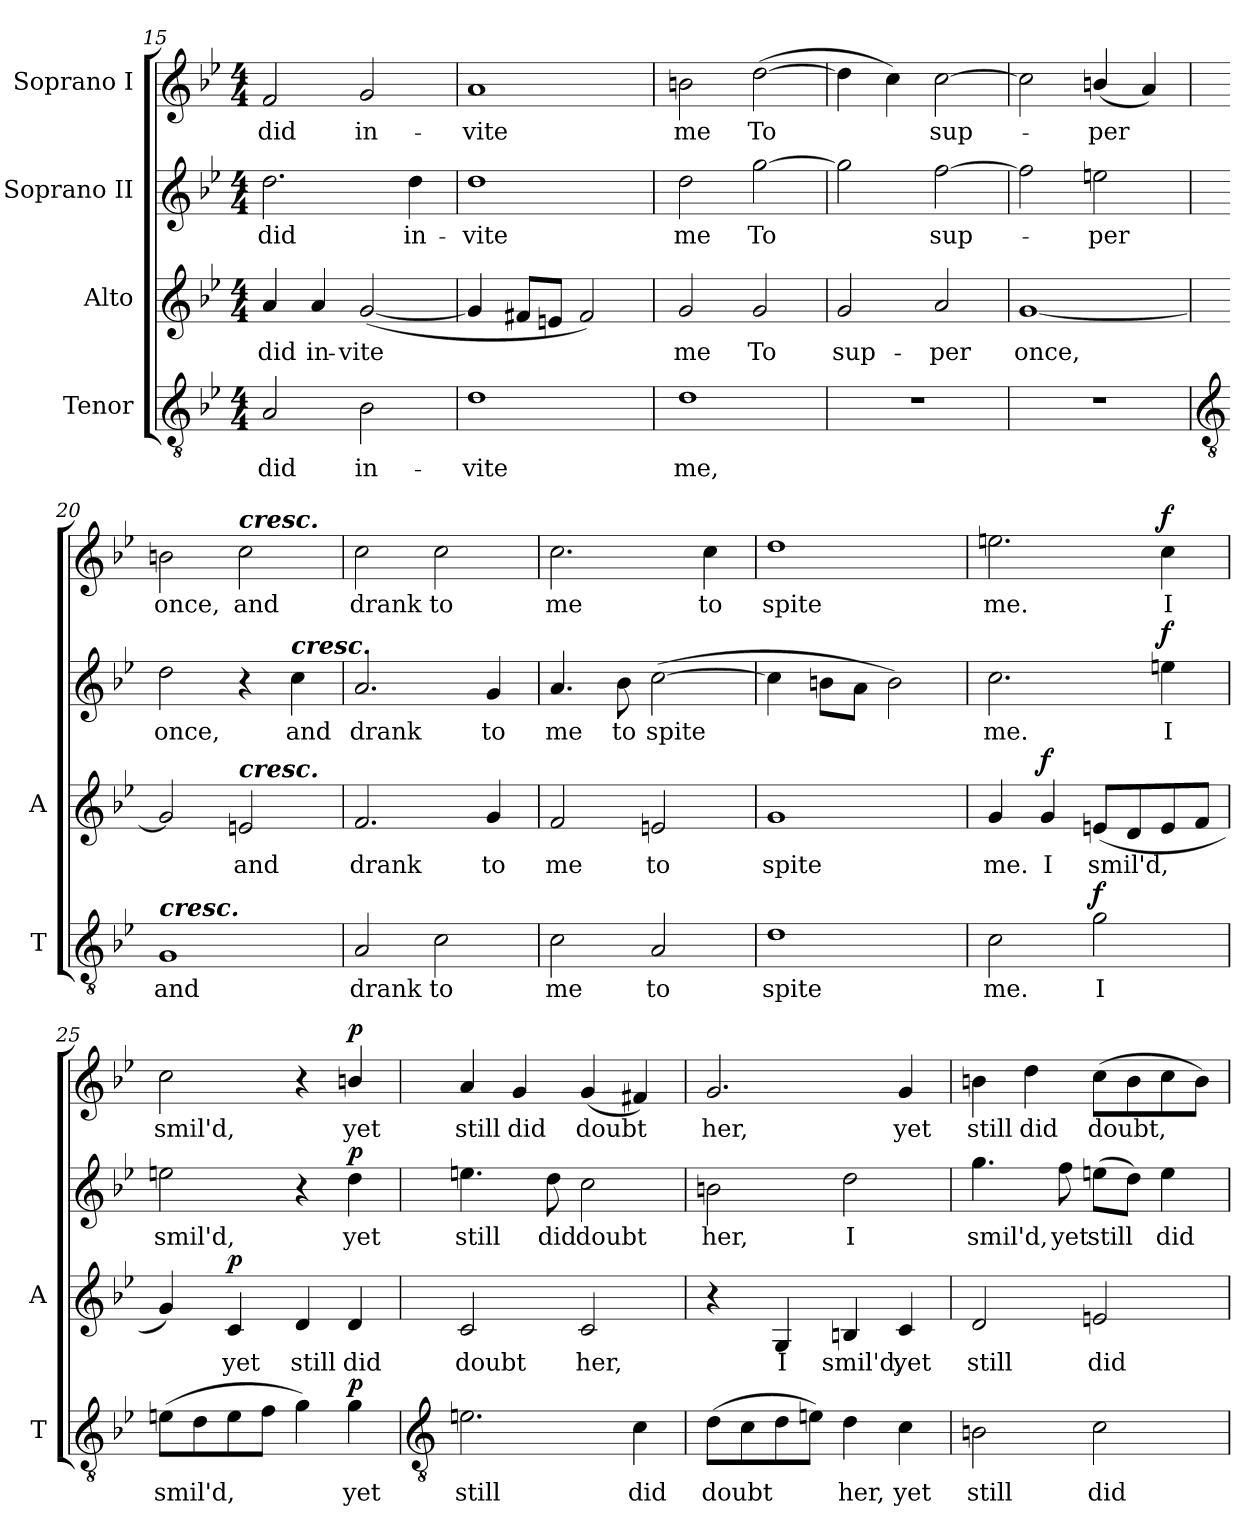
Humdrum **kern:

**kern	**text	**dynam	**kern	**text	**dynam	**kern	**text	**dynam	**kern	**text	**dynam
*part4	*part4	*part4	*part3	*part3	*part3	*part2	*part2	*part2	*part1	*part1	*part1
*staff4	*staff4	*staff4	*staff3	*staff3	*staff3	*staff2	*staff2	*staff2	*staff1	*staff1	*staff1
*I"Tenor	*	*	*I"Alto	*	*	*I"Soprano II	*	*	*I"Soprano I	*	*
*I'T	*	*	*I'A	*	*	*	*	*	*	*	*
*clefGv2	*	*	*clefG2	*	*	*clefG2	*	*	*clefG2	*	*
*k[b-e-]	*	*	*k[b-e-]	*	*	*k[b-e-]	*	*	*k[b-e-]	*	*
*B-:	*	*	*B-:	*	*	*B-:	*	*	*B-:	*	*
*M4/4	*	*	*M4/4	*	*	*M4/4	*	*	*M4/4	*	*
=15	=15	=15	=15	=15	=15	=15	=15	=15	=15	=15	=15
!	!LO:LY:b	!	!	!LO:LY:b	!	!	!LO:LY:b	!	!	!LO:LY:b	!
2A	did	.	4a	did	.	2.dd	did	.	2f	did	.
!	!	!	!	!LO:LY:b	!	!	!	!	!	!	!
.	.	.	4a	in-	.	.	.	.	.	.	.
!	!LO:LY:b	!	!	!LO:LY:b	!	!	!	!	!	!LO:LY:b	!
2B-	in-	.	(<[2g	-vite	.	.	.	.	2g	in-	.
!	!	!	!	!	!	!	!LO:LY:b	!	!	!	!
.	.	.	.	.	.	4dd	in-	.	.	.	.
=16	=16	=16	=16	=16	=16	=16	=16	=16	=16	=16	=16
!	!LO:LY:b	!	!	!	!	!	!LO:LY:b	!	!	!LO:LY:b	!
1d	-vite	.	4g]	.	.	1dd	-vite	.	1a	-vite	.
.	.	.	8f#XL	.	.	.	.	.	.	.	.
.	.	.	8enJ	.	.	.	.	.	.	.	.
.	.	.	2f#)	.	.	.	.	.	.	.	.
=17	=17	=17	=17	=17	=17	=17	=17	=17	=17	=17	=17
!	!LO:LY:b	!	!	!LO:LY:b	!	!	!LO:LY:b	!	!	!LO:LY:b	!
1d	me,	.	2g	me	.	2dd	me	.	2bn	me	.
!	!	!	!	!LO:LY:b	!	!	!LO:LY:b	!	!	!LO:LY:b	!
.	.	.	2g	To	.	[2gg	To	.	(>[2dd	To	.
=18	=18	=18	=18	=18	=18	=18	=18	=18	=18	=18	=18
!	!	!	!	!LO:LY:b	!	!	!	!	!	!	!
1r	.	.	2g	sup-	.	2gg]	.	.	4dd]	.	.
.	.	.	.	.	.	.	.	.	4cc)	.	.
!	!	!	!	!LO:LY:b	!	!	!LO:LY:b	!	!	!LO:LY:b	!
.	.	.	2a	-per	.	[2ff	sup-	.	[2cc	sup-	.
=19	=19	=19	=19	=19	=19	=19	=19	=19	=19	=19	=19
!	!	!	!	!LO:LY:b	!	!	!	!	!	!	!
1r	.	.	[1g	once,	.	2ff]	.	.	2cc]	.	.
!	!	!	!	!	!	!	!LO:LY:b	!	!	!LO:LY:b	!
.	.	.	.	.	.	2een	per	.	(<4bn/	per	.
.	.	.	.	.	.	.	.	.	4a)	.	.
!!LO:LB:g=z
=20	=20	=20	=20	=20	=20	=20	=20	=20	=20	=20	=20
*clefGv2	*	*	*	*	*	*	*	*	*	*	*
!LO:TX:a:Bi:t=cresc.	!	!	!	!	!	!	!	!	!	!	!
!	!LO:LY:b	!	!	!	!	!	!LO:LY:b	!	!	!LO:LY:b	!
1G	and	.	2g]	.	.	2dd	once,	.	2bn	once,	.
!	!	!	!	!	!	!	!	!	!LO:TX:a:Bi:t=cresc.	!	!
!	!	!	!LO:TX:a:Bi:t=cresc.	!	!	!	!	!	!	!	!
!	!	!	!	!LO:LY:b	!	!	!	!	!	!LO:LY:b	!
.	.	.	2en	and	.	4r	.	.	2cc	and	.
!	!	!	!	!	!	!LO:TX:a:Bi:t=cresc.	!	!	!	!	!
!	!	!	!	!	!	!	!LO:LY:b	!	!	!	!
.	.	.	.	.	.	4cc	and	.	.	.	.
=21	=21	=21	=21	=21	=21	=21	=21	=21	=21	=21	=21
!	!LO:LY:b	!	!	!LO:LY:b	!	!	!LO:LY:b	!	!	!LO:LY:b	!
2A	drank	.	2.f	drank	.	2.a	drank	.	2cc	drank	.
!	!LO:LY:b	!	!	!	!	!	!	!	!	!LO:LY:b	!
2c	to	.	.	.	.	.	.	.	2cc	to	.
!	!	!	!	!LO:LY:b	!	!	!LO:LY:b	!	!	!	!
.	.	.	4g	to	.	4g	to	.	.	.	.
=22	=22	=22	=22	=22	=22	=22	=22	=22	=22	=22	=22
!	!LO:LY:b	!	!	!LO:LY:b	!	!	!LO:LY:b	!	!	!LO:LY:b	!
2c	me	.	2f	me	.	4.a	me	.	2.cc	me	.
!	!	!	!	!	!	!	!LO:LY:b	!	!	!	!
.	.	.	.	.	.	8b-	to	.	.	.	.
!	!LO:LY:b	!	!	!LO:LY:b	!	!	!LO:LY:b	!	!	!	!
2A	to	.	2en	to	.	(>[2cc	spite	.	.	.	.
!	!	!	!	!	!	!	!	!	!	!LO:LY:b	!
.	.	.	.	.	.	.	.	.	4cc	to	.
=23	=23	=23	=23	=23	=23	=23	=23	=23	=23	=23	=23
!	!LO:LY:b	!	!	!LO:LY:b	!	!	!	!	!	!LO:LY:b	!
1d	spite	.	1g	spite	.	4cc]	.	.	1dd	spite	.
.	.	.	.	.	.	8bn\L	.	.	.	.	.
.	.	.	.	.	.	8a\J	.	.	.	.	.
.	.	.	.	.	.	2b\)	.	.	.	.	.
=24	=24	=24	=24	=24	=24	=24	=24	=24	=24	=24	=24
!	!LO:LY:b	!	!	!LO:LY:b	!	!	!LO:LY:b	!	!	!LO:LY:b	!
2c	me.	.	4g	me.	.	2.cc	me.	.	2.een	me.	.
!	!	!	!	!LO:LY:b	!LO:DY:b	!	!	!	!	!	!
.	.	.	4g	I	f	.	.	.	.	.	.
!	!LO:LY:b	!LO:DY:b	!	!LO:LY:b	!	!	!	!	!	!	!
2g	I	f	(<8enL	smil'd,	.	.	.	.	.	.	.
.	.	.	8d	.	.	.	.	.	.	.	.
!	!	!	!	!	!	!	!LO:LY:b	!LO:DY:b	!	!LO:LY:b	!LO:DY:b
.	.	.	8e	.	.	4een	I	f	4cc	I	f
.	.	.	8fJ	.	.	.	.	.	.	.	.
=25	=25	=25	=25	=25	=25	=25	=25	=25	=25	=25	=25
!	!LO:LY:b	!	!	!	!	!	!LO:LY:b	!	!	!LO:LY:b	!
(>8enL	smil'd,	.	4g)	.	.	2een	smil'd,	.	2cc	smil'd,	.
8d	.	.	.	.	.	.	.	.	.	.	.
!	!	!	!	!LO:LY:b	!LO:DY:b	!	!	!	!	!	!
8e	.	.	4c	yet	p	.	.	.	.	.	.
8fJ	.	.	.	.	.	.	.	.	.	.	.
!	!	!	!	!LO:LY:b	!	!	!	!	!	!	!
4g)	.	.	4d	still	.	4r	.	.	4r	.	.
!	!LO:LY:b	!LO:DY:b	!	!LO:LY:b	!	!	!LO:LY:b	!LO:DY:b	!	!LO:LY:b	!LO:DY:b
4g	yet	p	4d	did	.	4dd	yet	p	4bn/	yet	p
!!LO:LB:g=z
=26	=26	=26	=26	=26	=26	=26	=26	=26	=26	=26	=26
*clefGv2	*	*	*	*	*	*	*	*	*	*	*
!	!LO:LY:b	!	!	!LO:LY:b	!	!	!LO:LY:b	!	!	!LO:LY:b	!
2.en	still	.	2c	doubt	.	4.een	still	.	4a	still	.
!	!	!	!	!	!	!	!	!	!	!LO:LY:b	!
.	.	.	.	.	.	.	.	.	4g	did	.
!	!	!	!	!	!	!	!LO:LY:b	!	!	!	!
.	.	.	.	.	.	8dd	did	.	.	.	.
!	!	!	!	!LO:LY:b	!	!	!LO:LY:b	!	!	!LO:LY:b	!
.	.	.	2c	her,	.	2cc	doubt	.	(<4g	doubt	.
!	!LO:LY:b	!	!	!	!	!	!	!	!	!	!
4c	did	.	.	.	.	.	.	.	4f#X)	.	.
=27	=27	=27	=27	=27	=27	=27	=27	=27	=27	=27	=27
!	!LO:LY:b	!	!	!	!	!	!LO:LY:b	!	!	!LO:LY:b	!
(>8dL	doubt	.	4r	.	.	2bn	her,	.	2.g	her,	.
8c	.	.	.	.	.	.	.	.	.	.	.
!	!	!	!	!LO:LY:b	!	!	!	!	!	!	!
8d	.	.	4G	I	.	.	.	.	.	.	.
8enJ)	.	.	.	.	.	.	.	.	.	.	.
!	!LO:LY:b	!	!	!LO:LY:b	!	!	!LO:LY:b	!	!	!	!
4d	her,	.	4Bn	smil'd,	.	2dd	I	.	.	.	.
!	!LO:LY:b	!	!	!LO:LY:b	!	!	!	!	!	!LO:LY:b	!
4c	yet	.	4c	yet	.	.	.	.	4g	yet	.
=28	=28	=28	=28	=28	=28	=28	=28	=28	=28	=28	=28
!	!LO:LY:b	!	!	!LO:LY:b	!	!	!LO:LY:b	!	!	!LO:LY:b	!
2Bn	still	.	2d	still	.	4.gg	smil'd,	.	4bn	still	.
!	!	!	!	!	!	!	!	!	!	!LO:LY:b	!
.	.	.	.	.	.	.	.	.	4dd	did	.
!	!	!	!	!	!	!	!LO:LY:b	!	!	!	!
.	.	.	.	.	.	8ff	yet	.	.	.	.
!	!LO:LY:b	!	!	!LO:LY:b	!	!	!LO:LY:b	!	!	!LO:LY:b	!
2c	did	.	2en	did	.	(>8eenL	still	.	(>8ccL	doubt,	.
.	.	.	.	.	.	8ddJ)	.	.	8b	.	.
!	!	!	!	!	!	!	!LO:LY:b	!	!	!	!
.	.	.	.	.	.	4ee	did	.	8cc	.	.
.	.	.	.	.	.	.	.	.	8bJ)	.	.
=	=	=	=	=	=	=	=	=	=	=	=
*-	*-	*-	*-	*-	*-	*-	*-	*-	*-	*-	*-
